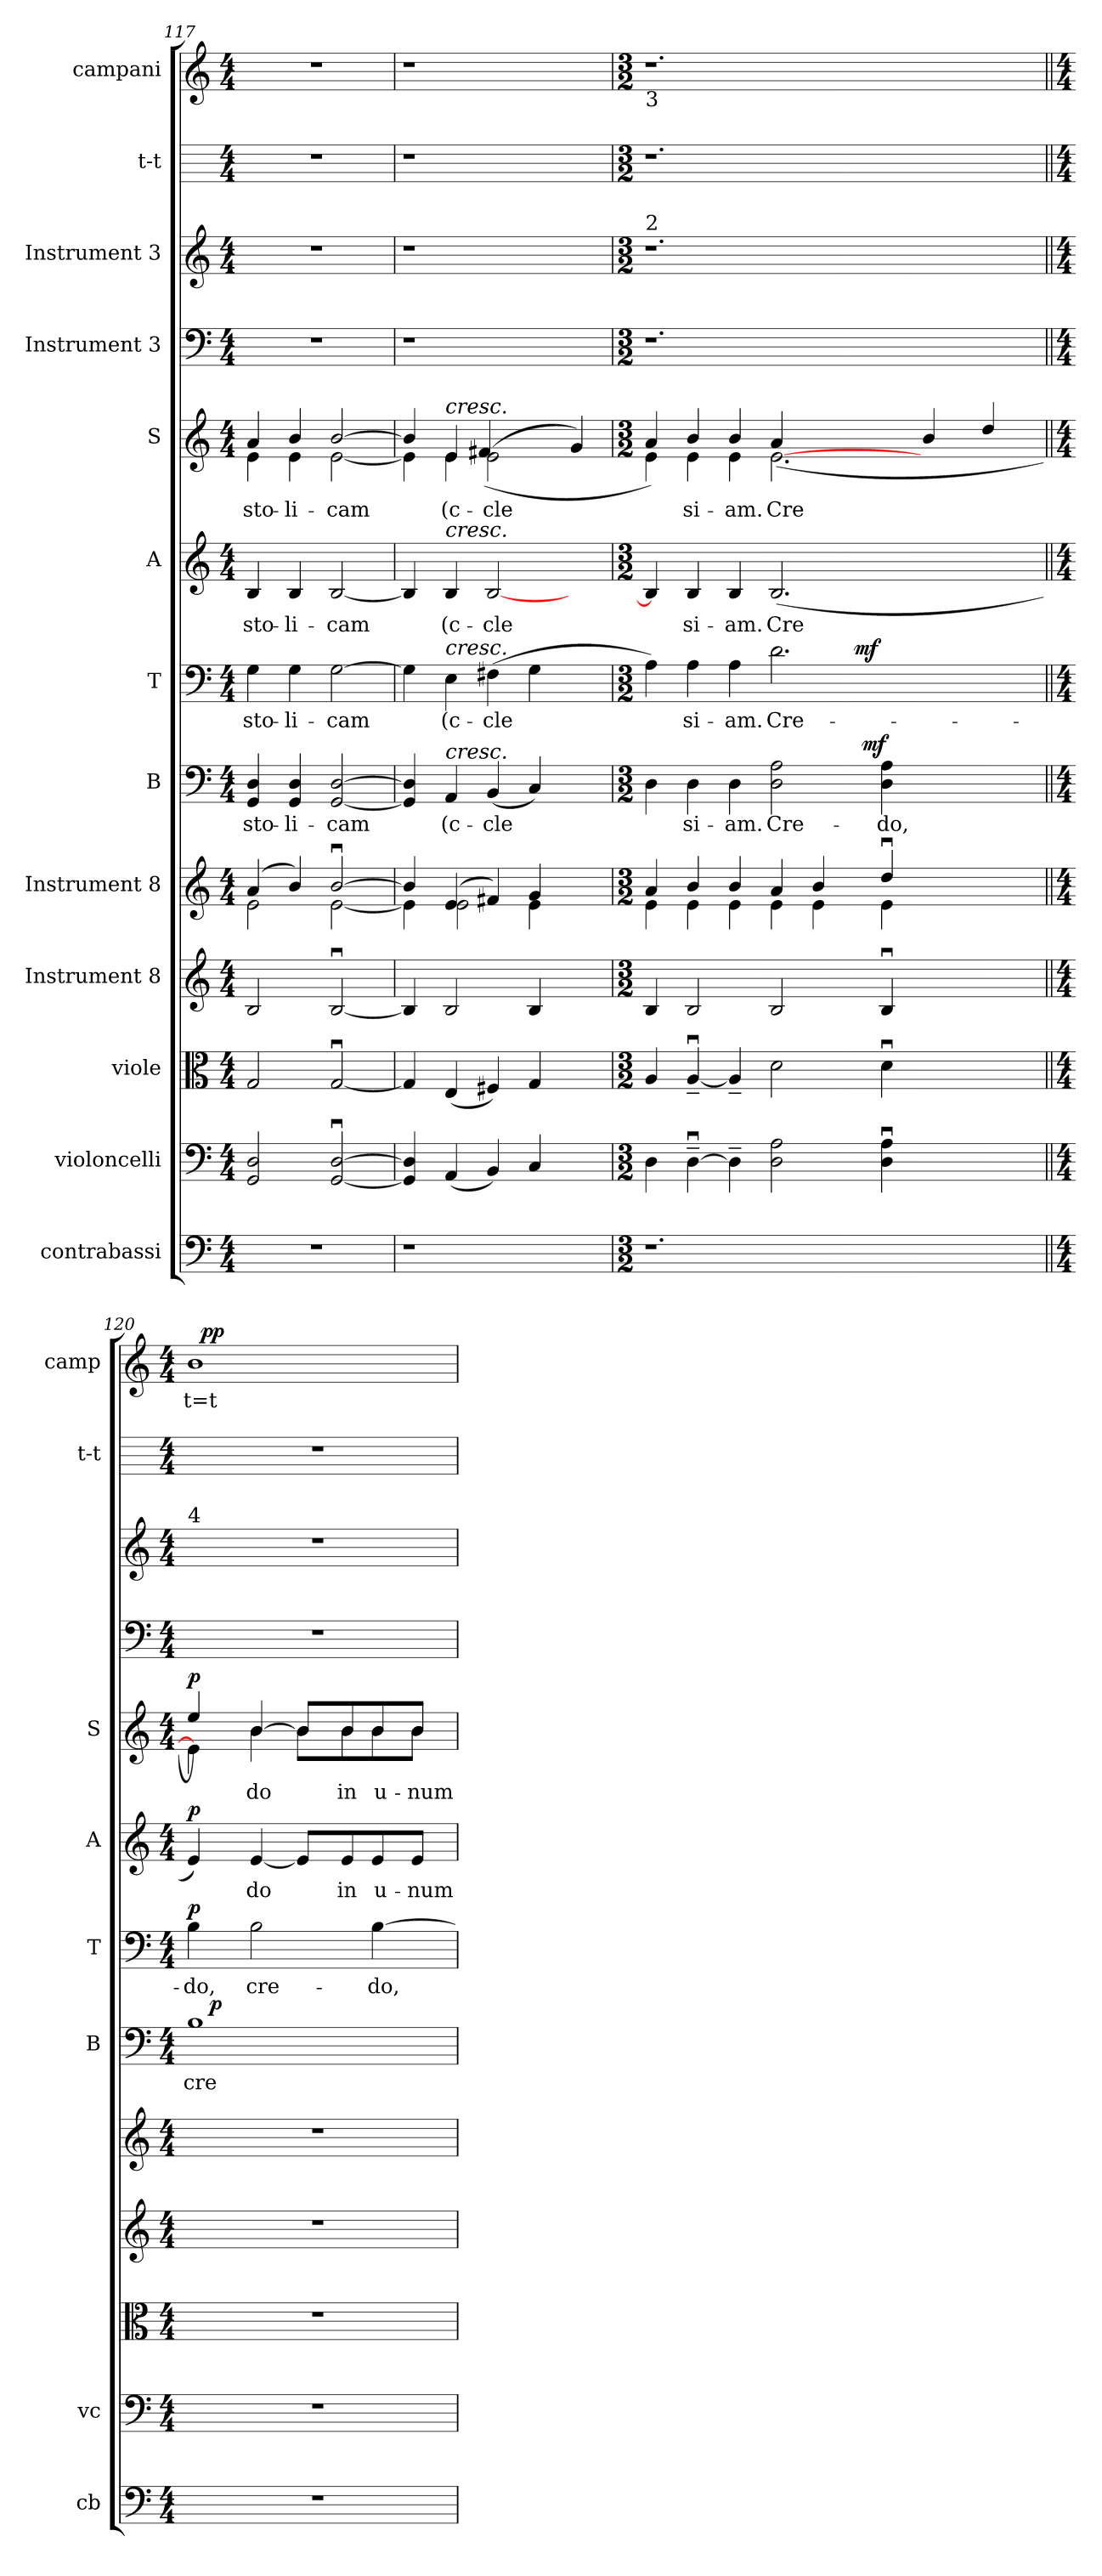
**kern	**kern	**kern	**kern	**kern	**kern	**text	**dynam	**kern	**text	**dynam	**kern	**text	**dynam	**kern	**text	**dynam	**kern	**kern	**kern	**kern	**text	**dynam
*part13	*part12	*part11	*part10	*part9	*part8	*part8	*part8	*part7	*part7	*part7	*part6	*part6	*part6	*part5	*part5	*part5	*part4	*part3	*part2	*part1	*part1	*part1
*staff13	*staff12	*staff11	*staff10	*staff9	*staff8	*staff8	*staff8	*staff7	*staff7	*staff7	*staff6	*staff6	*staff6	*staff5	*staff5	*staff5	*staff4	*staff3	*staff2	*staff1	*staff1	*staff1
*I"contrabassi	*I"violoncelli	*I"viole	*I"Instrument 8	*I"Instrument 8	*I"B	*	*	*I"T	*	*	*I"A	*	*	*I"S	*	*	*I"Instrument 3	*I"Instrument 3	*I"t-t	*I"campani	*	*
*I'cb	*I'vc	*	*	*	*I'B	*	*	*I'T	*	*	*I'A	*	*	*I'S	*	*	*	*	*I't-t	*I'camp	*	*
*clefF4	*clefF4	*clefC3	*clefG2	*clefG2	*clefF4	*	*	*clefF4	*	*	*clefG2	*	*	*clefG2	*	*	*clefF4	*clefG2	*	*clefG2	*	*
*ITrd7c12	*	*	*	*	*	*	*	*	*	*	*	*	*	*	*	*	*	*	*	*	*	*
*k[]	*k[]	*k[]	*k[]	*k[]	*k[]	*	*	*k[]	*	*	*k[]	*	*	*k[]	*	*	*k[]	*k[]	*k[]	*k[]	*	*
*C:	*C:	*C:	*C:	*C:	*C:	*	*	*C:	*	*	*C:	*	*	*C:	*	*	*C:	*C:	*C:	*C:	*	*
*M4/4	*M4/4	*M4/4	*M4/4	*M4/4	*M4/4	*	*	*M4/4	*	*	*M4/4	*	*	*M4/4	*	*	*M4/4	*M4/4	*M4/4	*M4/4	*	*
=117	=117	=117	=117	=117	=117	=117	=117	=117	=117	=117	=117	=117	=117	=117	=117	=117	=117	=117	=117	=117	=117	=117
*	*	*	*	*^	*	*	*	*	*	*	*	*	*	*	*	*	*	*	*	*	*	*
!	!	!	!	!	!	!	!LO:LY:b:cj	!	!	!LO:LY:b:cj	!	!	!LO:LY:b	!	!	!LO:LY:b	!	!	!	!	!	!	!
*	*	*	*	*	*	*	*	*	*	*	*	*	*	*	*^	*	*	*	*	*	*	*	*
1r	2D/ 2GG/	2G/	2B/	(>4a/	2e\	4D/ 4GG/	-sto-	.	4G\	-sto-	.	4B/	-sto-	.	4a/	4e\	-sto-	.	1r	1r	1r	1r	.	.
!	!	!	!	!	!	!	!LO:LY:b:cj	!	!	!LO:LY:b:cj	!	!	!LO:LY:b	!	!	!	!LO:LY:b	!	!	!	!	!	!	!
.	.	.	.	4b/)	.	4D/ 4GG/	-li-	.	4G\	-li-	.	4B/	-li-	.	4b/	4e\	-li-	.	.	.	.	.	.	.
!	!	!	!	!	!	!	!LO:LY:b:cj	!	!	!LO:LY:b:cj	!	!	!LO:LY:b	!	!	!	!LO:LY:b	!	!	!	!	!	!	!
.	[>2D/u> [<2GG/u>	[<2Gu>/	[<2Bu>/	[>2bu>/	[<2e\	[>2D/ [<2GG/	-cam	.	[>2G\	-cam	.	[<2B/	-cam	.	[>2b/	[<2e\	-cam	.	.	.	.	.	.	.
!!LO:PB:g=z
=118	=118	=118	=118	=118	=118	=118	=118	=118	=118	=118	=118	=118	=118	=118	=118	=118	=118	=118	=118	=118	=118	=118	=118	=118
!	!	!	!	!	!	!	!LO:LY:b:cj	!	!	!LO:LY:b:cj	!	!	!LO:LY:b	!	!	!	!LO:LY:b	!	!	!	!	!	!	!
1r	4D/] 4GG/]	4G/]	4B/]	4b/]	4e\]	4D/] 4GG/]	.	.	4G\]	.	.	4B/]	.	.	4b/]	4e\]	.	.	1r	1r	1r	1r	.	.
!	!	!	!	!	!	!	!	!	!	!	!	!	!	!	!LO:TX:a:i:t=cresc.	!	!	!	!	!	!	!	!	!
!	!	!	!	!	!	!	!	!	!	!	!	!LO:TX:a:i:t=cresc.	!	!	!	!	!	!	!	!	!	!	!	!
!	!	!	!	!	!	!	!	!	!LO:TX:a:i:t=cresc.	!	!	!	!	!	!	!	!	!	!	!	!	!	!	!
!	!	!	!	!	!	!LO:TX:a:i:t=cresc.	!	!	!	!	!	!	!	!	!	!	!	!	!	!	!	!	!	!
!	!	!	!	!	!	!	!LO:LY:b:cj	!	!	!LO:LY:b:cj	!	!	!LO:LY:b	!	!	!	!LO:LY:b	!	!	!	!	!	!	!
.	(<4AA/	(<4E/	2B/	(>4e/	2e\	4AA/	(c-	.	4E\	(c-	.	4B/	(c-	.	4e/	4e\	(c-	.	.	.	.	.	.	.
!	!	!	!	!	!	!	!LO:LY:b:cj	!	!	!LO:LY:b:cj	!	!	!LO:LY:b	!	!	!	!LO:LY:b	!	!	!	!	!	!	!
.	4BB/)	4F#X/)	.	4f#X/)	.	(>4BB/	-cle-	.	(>4F#X\	-cle-	.	[<2B/	-cle-	.	(<2e\	(>4f#X/	-cle-	.	.	.	.	.	.	.
!	!	!	!	!	!	!	!LO:LY:b:cj	!	!	!LO:LY:b:cj	!	!	!	!	!	!	!	!	!	!	!	!	!	!
.	4C/	4G/	4B/	4g/	4e\	4C/)	--	.	4G\	--	.	.	.	.	.	2ryy	.	.	.	.	.	.	.	.
!	!	!	!	!	!	!	!	!	!	!	!	!	!	!	!	!	!LO:LY:b	!	!	!	!	!	!	!
4ryy	4ryy	4ryy	4ryy	4ryy	4ryy	4ryy	.	.	4ryy	.	.	4ryy	.	.	4g/)	.	--	.	4ryy	4ryy	4ryy	4ryy	.	.
*	*	*	*	*	*	*	*	*	*	*	*	*	*	*	*v	*v	*	*	*	*	*	*	*	*
!!LO:PB:g=z
=119	=119	=119	=119	=119	=119	=119	=119	=119	=119	=119	=119	=119	=119	=119	=119	=119	=119	=119	=119	=119	=119	=119	=119
*M3/2	*M3/2	*M3/2	*M3/2	*M3/2	*	*M3/2	*	*	*M3/2	*	*	*M3/2	*	*	*M3/2	*	*	*M3/2	*M3/2	*M3/2	*M3/2	*	*
!	!	!	!	!	!	!	!	!	!	!	!	!	!	!	!	!	!	!	!	!	!LO:TX:b:t=3	!	!
!	!	!	!	!	!	!	!	!	!	!	!	!	!	!	!	!	!	!	!LO:TX:a:t=2	!	!	!	!
!	!	!	!	!	!	!	!LO:LY:b:cj	!	!	!LO:LY:b:cj	!	!	!LO:LY:b	!	!	!LO:LY:b	!	!	!	!	!	!	!
*	*	*	*	*	*	*^	*	*	*^	*	*	*	*	*	*^	*	*	*	*	*	*	*	*
*	*	*	*	*	*	*	*	*	*	*	*	*	*	*	*	*	*	*^	*	*	*	*	*	*	*	*
1.r	4D\	4A/	4B/	4a/	4e\	4D\	1ryy	--	.	4A\)	1ryy	--	.	4B/]	--	.	4a/)	4e\	1ryy	--	.	1.r	1.r	1.r	1.r	.	.
!	!	!	!	!	!	!	!	!LO:LY:b:cj	!	!	!	!LO:LY:b:cj	!	!	!LO:LY:b	!	!	!	!	!LO:LY:b	!	!	!	!	!	!	!
.	[>4Du>~>\	[<4Au>~</	2B/	4b/	4e\	4D\	.	-si-	.	4A\	.	-si-	.	4B/	-si-	.	4b/	4e\	.	-si-	.	.	.	.	.	.	.
!	!	!	!	!	!	!	!	!LO:LY:b:cj	!	!	!	!LO:LY:b:cj	!	!	!LO:LY:b	!	!	!	!	!LO:LY:b	!	!	!	!	!	!	!
.	4D~>\]	4A~</]	.	4b/	4e\	4D\	.	-am.	.	4A\	.	-am.	.	4B/	-am.	.	4b/	4e\	.	-am.	.	.	.	.	.	.	.
!	!	!	!	!	!	!	!	!LO:LY:b:cj	!	!	!	!LO:LY:b:cj	!	!	!LO:LY:b	!	!	!	!	!LO:LY:b	!	!	!	!	!	!	!
.	2A\ 2D\	2d\	2B/	4a/	4e\	2A\ 2D\	.	Cre-	.	2.d\	.	Cre-	.	(<2.B/	Cre-	.	[<2.e\	(>4a/	.	Cre-	.	.	.	.	.	.	.
.	.	.	.	4b/	4e\	.	8.ryy	.	.	.	8ryy	.	.	.	.	.	.	1ryy	8.ryy	.	.	.	.	.	.	.	.
.	.	.	.	.	.	.	.	.	.	.	32.ryy	.	.	.	.	.	.	.	.	.	.	.	.	.	.	.	.
!	!	!	!	!	!	!	!	!	!	!	!	!	!LO:DY:a	!	!	!	!	!	!	!	!	!	!	!	!	!	!
.	.	.	.	.	.	.	.	.	.	.	2ryy	.	mf	.	.	.	.	.	.	.	.	.	.	.	.	.	.
!	!	!	!	!	!	!	!	!	!LO:DY:a	!	!	!	!	!	!	!	!	!	!	!	!LO:DY:a	!	!	!	!	!	!
!	!	!	!	!	!	!	!	!	!	!	!	!	!	!	!	!	!	!	!	!	!LO:DY:n=1:b	!	!	!	!	!	!
.	.	.	.	.	.	.	2ryy	.	mf	.	.	.	.	.	.	.	.	.	2ryy	.	mf mf	.	.	.	.	.	.
!	!	!	!	!	!	!	!	!LO:LY:b:cj	!	!	!	!	!	!	!	!	!	!	!	!	!	!	!	!	!	!	!
.	4A\u> 4D\u>	4du>\	4Bu>/	4ddu>/	4e\	4A\ 4D\	.	-do,	.	.	.	.	.	.	.	.	.	.	.	.	.	.	.	.	.	.	.
!	!	!	!	!	!	!	!	!	!	!	!	!	!	!	!	!	!	!	!	!LO:LY:b	!	!	!	!	!	!	!
2ryy	2ryy	2ryy	2ryy	2ryy	2ryy	2ryy	.	.	.	2ryy	.	.	.	2ryy	.	.	4b/	.	.	--	.	2ryy	2ryy	2ryy	2ryy	.	.
.	.	.	.	.	.	.	.	.	.	.	4ryy	.	.	.	.	.	.	.	.	.	.	.	.	.	.	.	.
.	.	.	.	.	.	.	4ryy	.	.	.	.	.	.	.	.	.	.	.	4ryy	.	.	.	.	.	.	.	.
!	!	!	!	!	!	!	!	!	!	!	!	!	!	!	!	!	!	!	!	!LO:LY:b	!	!	!	!	!	!	!
.	.	.	.	.	.	.	.	.	.	.	.	.	.	.	.	.	4dd/	.	.	--	.	.	.	.	.	.	.
.	.	.	.	.	.	.	.	.	.	.	16ryy	.	.	.	.	.	.	.	.	.	.	.	.	.	.	.	.
.	.	.	.	.	.	.	16ryy	.	.	.	.	.	.	.	.	.	.	.	16ryy	.	.	.	.	.	.	.	.
.	.	.	.	.	.	.	.	.	.	.	64ryy	.	.	.	.	.	.	.	.	.	.	.	.	.	.	.	.
*	*	*	*	*v	*v	*	*	*	*	*v	*v	*	*	*	*	*	*v	*v	*v	*	*	*	*	*	*	*	*
=120||	=120||	=120||	=120||	=120||	=120||	=120||	=120||	=120||	=120||	=120||	=120||	=120||	=120||	=120||	=120||	=120||	=120||	=120||	=120||	=120||	=120||	=120||	=120||
*M4/4	*M4/4	*M4/4	*M4/4	*M4/4	*M4/4	*	*	*	*M4/4	*	*	*M4/4	*	*	*M4/4	*	*	*M4/4	*M4/4	*M4/4	*M4/4	*	*
*	*	*	*	*^	*	*	*	*	*^	*	*	*	*	*	*^	*	*	*	*	*	*	*	*
*	*	*	*	*	*	*	*	*	*	*	*	*	*	*	*	*	*	*^	*	*	*	*	*	*	*	*
!	!	!	!	!	!	!	!	!	!	!	!	!	!	!	!	!	!	!	!	!	!	!	!	!	!LO:TX:b:t=4	!	!
!	!	!	!	!	!	!	!	!	!	!	!	!	!	!	!	!	!	!	!	!	!	!	!LO:TX:a:t=4	!	!	!	!
!	!	!	!	!	!	!	!	!LO:LY:b:cj	!	!	!	!LO:LY:b:cj	!LO:DY:a	!	!LO:LY:b	!LO:DY:a	!	!	!	!LO:LY:b	!LO:DY:a	!	!	!	!	!LO:LY:b:rj	!
*	*	*	*	*v	*v	*	*	*	*	*v	*v	*	*	*	*	*	*	*v	*v	*	*	*	*	*	*^	*	*
1r	1r	1r	1r	1r	1B	32.ryy	cre-	.	4B\	-do,	p	4e/)	--	p	4ee/)	4e\]	--	p	1r	1r	1r	1b	32ryy	t=t	.
!	!	!	!	!	!	!	!	!	!	!	!	!	!	!	!	!	!	!	!	!	!	!	!	!	!LO:DY:b
.	.	.	.	.	.	.	.	.	.	.	.	.	.	.	.	.	.	.	.	.	.	.	2ryy	.	pp
!	!	!	!	!	!	!	!	!LO:DY:a	!	!	!	!	!	!	!	!	!	!	!	!	!	!	!	!	!
.	.	.	.	.	.	2ryy	.	p	.	.	.	.	.	.	.	.	.	.	.	.	.	.	.	.	.
!	!	!	!	!	!	!	!	!	!	!LO:LY:b:cj	!	!	!LO:LY:b	!	!	!	!LO:LY:b	!	!	!	!	!	!	!	!
.	.	.	.	.	.	.	.	.	2B\	cre-	.	[<4e/	-do	.	[>4b/	4b\	-do	.	.	.	.	.	.	.	.
!	!	!	!	!	!	!	!	!	!	!	!	!	!LO:LY:b	!	!	!	!LO:LY:b	!	!	!	!	!	!	!	!
.	.	.	.	.	.	.	.	.	.	.	.	8e/L]	.	.	8b/L]	8b\L	.	.	.	.	.	.	.	.	.
.	.	.	.	.	.	.	.	.	.	.	.	.	.	.	.	.	.	.	.	.	.	.	4...ryy	.	.
.	.	.	.	.	.	4ryy	.	.	.	.	.	.	.	.	.	.	.	.	.	.	.	.	.	.	.
!	!	!	!	!	!	!	!	!	!	!	!	!	!LO:LY:b	!	!	!	!LO:LY:b	!	!	!	!	!	!	!	!
.	.	.	.	.	.	.	.	.	.	.	.	8e/	in	.	8b/	8b\	in	.	.	.	.	.	.	.	.
!	!	!	!	!	!	!	!	!	!	!LO:LY:b:cj	!	!	!LO:LY:b	!	!	!	!LO:LY:b	!	!	!	!	!	!	!	!
.	.	.	.	.	.	.	.	.	[>4B\	-do,	.	8e/	u-	.	8b/	8b\	u-	.	.	.	.	.	.	.	.
.	.	.	.	.	.	8ryy	.	.	.	.	.	.	.	.	.	.	.	.	.	.	.	.	.	.	.
!	!	!	!	!	!	!	!	!	!	!	!	!	!LO:LY:b	!	!	!	!LO:LY:b	!	!	!	!	!	!	!	!
.	.	.	.	.	.	.	.	.	.	.	.	8e/J	-num	.	8b/J	8b\J	-num	.	.	.	.	.	.	.	.
.	.	.	.	.	.	16ryy	.	.	.	.	.	.	.	.	.	.	.	.	.	.	.	.	.	.	.
.	.	.	.	.	.	64ryy	.	.	.	.	.	.	.	.	.	.	.	.	.	.	.	.	.	.	.
*	*	*	*	*	*v	*v	*	*	*	*	*	*	*	*	*v	*v	*	*	*	*	*	*v	*v	*	*
=	=	=	=	=	=	=	=	=	=	=	=	=	=	=	=	=	=	=	=	=	=	=
*-	*-	*-	*-	*-	*-	*-	*-	*-	*-	*-	*-	*-	*-	*-	*-	*-	*-	*-	*-	*-	*-	*-
